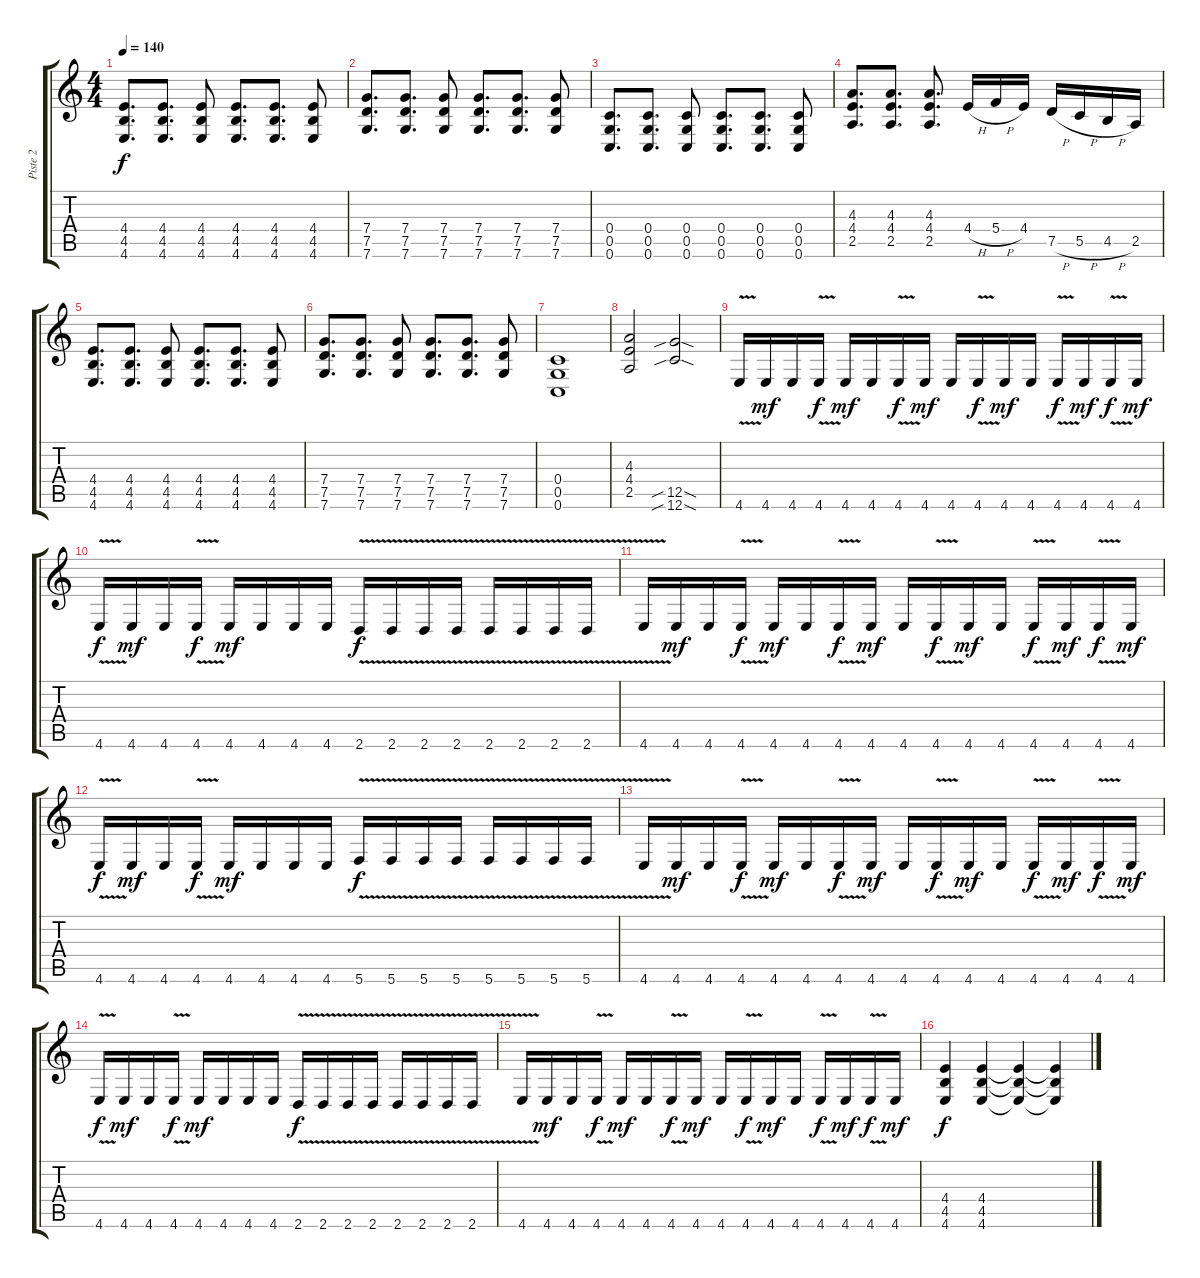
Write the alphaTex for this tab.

\track ("Piste 2" "Piste 2") {instrument distortionguitar}
\staff {score tabs}
\tuning (D4 A3 F3 C3 G2 C2) {hide}
\ts (4 4)
\tempo 140
\clef g2
\ks c
(4.4 4.5 4.6).8{d dy f} (4.4 4.5 4.6).8{d} (4.4 4.5 4.6).8 (4.4 4.5 4.6).8{d} (4.4 4.5 4.6).8{d} (4.4 4.5 4.6).8 |
(7.4 7.5 7.6).8{d} (7.4 7.5 7.6).8{d} (7.4 7.5 7.6).8 (7.4 7.5 7.6).8{d} (7.4 7.5 7.6).8{d} (7.4 7.5 7.6).8 |
(0.4 0.5 0.6).8{d} (0.4 0.5 0.6).8{d} (0.4 0.5 0.6).8 (0.4 0.5 0.6).8{d} (0.4 0.5 0.6).8{d} (0.4 0.5 0.6).8 |
(4.3 4.4 2.5).8{d} (4.3 4.4 2.5).8{d} (4.3 4.4 2.5).8{d} 4.4{h}.16 5.4{h}.16 4.4.16 7.5{h}.16 5.5{h}.16 4.5{h}.16 2.5.16 |
(4.4 4.5 4.6).8{d} (4.4 4.5 4.6).8{d} (4.4 4.5 4.6).8 (4.4 4.5 4.6).8{d} (4.4 4.5 4.6).8{d} (4.4 4.5 4.6).8 |
(7.4 7.5 7.6).8{d} (7.4 7.5 7.6).8{d} (7.4 7.5 7.6).8 (7.4 7.5 7.6).8{d} (7.4 7.5 7.6).8{d} (7.4 7.5 7.6).8 |
(0.4 0.5 0.6).1 |
(4.3 4.4 2.5).2 (12.5{sib sod} 12.6{sib sod}).2 |
4.6{v}.16 4.6.16{dy mf} 4.6.16 4.6{v}.16{dy f} 4.6.16{dy mf} 4.6.16 4.6{v}.16{dy f} 4.6.16{dy mf} 4.6.16 4.6{v}.16{dy f} 4.6.16{dy mf} 4.6.16 4.6{v}.16{dy f} 4.6.16{dy mf} 4.6{v}.16{dy f} 4.6.16{dy mf} |
4.6{v}.16{dy f} 4.6.16{dy mf} 4.6.16 4.6{v}.16{dy f} 4.6.16{dy mf} 4.6.16 4.6.16 4.6.16 2.6{v}.16{dy f} 2.6{v}.16 2.6{v}.16 2.6{v}.16 2.6{v}.16 2.6{v}.16 2.6{v}.16 2.6{v}.16 |
4.6{v}.16 4.6.16{dy mf} 4.6.16 4.6{v}.16{dy f} 4.6.16{dy mf} 4.6.16 4.6{v}.16{dy f} 4.6.16{dy mf} 4.6.16 4.6{v}.16{dy f} 4.6.16{dy mf} 4.6.16 4.6{v}.16{dy f} 4.6.16{dy mf} 4.6{v}.16{dy f} 4.6.16{dy mf} |
4.6{v}.16{dy f} 4.6.16{dy mf} 4.6.16 4.6{v}.16{dy f} 4.6.16{dy mf} 4.6.16 4.6.16 4.6.16 5.6{v}.16{dy f} 5.6{v}.16 5.6{v}.16 5.6{v}.16 5.6{v}.16 5.6{v}.16 5.6{v}.16 5.6{v}.16 |
4.6{v}.16 4.6.16{dy mf} 4.6.16 4.6{v}.16{dy f} 4.6.16{dy mf} 4.6.16 4.6{v}.16{dy f} 4.6.16{dy mf} 4.6.16 4.6{v}.16{dy f} 4.6.16{dy mf} 4.6.16 4.6{v}.16{dy f} 4.6.16{dy mf} 4.6{v}.16{dy f} 4.6.16{dy mf} |
4.6{v}.16{dy f} 4.6.16{dy mf} 4.6.16 4.6{v}.16{dy f} 4.6.16{dy mf} 4.6.16 4.6.16 4.6.16 2.6{v}.16{dy f} 2.6{v}.16 2.6{v}.16 2.6{v}.16 2.6{v}.16 2.6{v}.16 2.6{v}.16 2.6{v}.16 |
4.6{v}.16 4.6.16{dy mf} 4.6.16 4.6{v}.16{dy f} 4.6.16{dy mf} 4.6.16 4.6{v}.16{dy f} 4.6.16{dy mf} 4.6.16 4.6{v}.16{dy f} 4.6.16{dy mf} 4.6.16 4.6{v}.16{dy f} 4.6.16{dy mf} 4.6{v}.16{dy f} 4.6.16{dy mf} |
(4.4 4.5 4.6).4{dy f} (4.4 4.5 4.6).4 (4.4{t} 4.5{t} 4.6{t}).4 (4.4{t} 4.5{t} 4.6{t}).4
